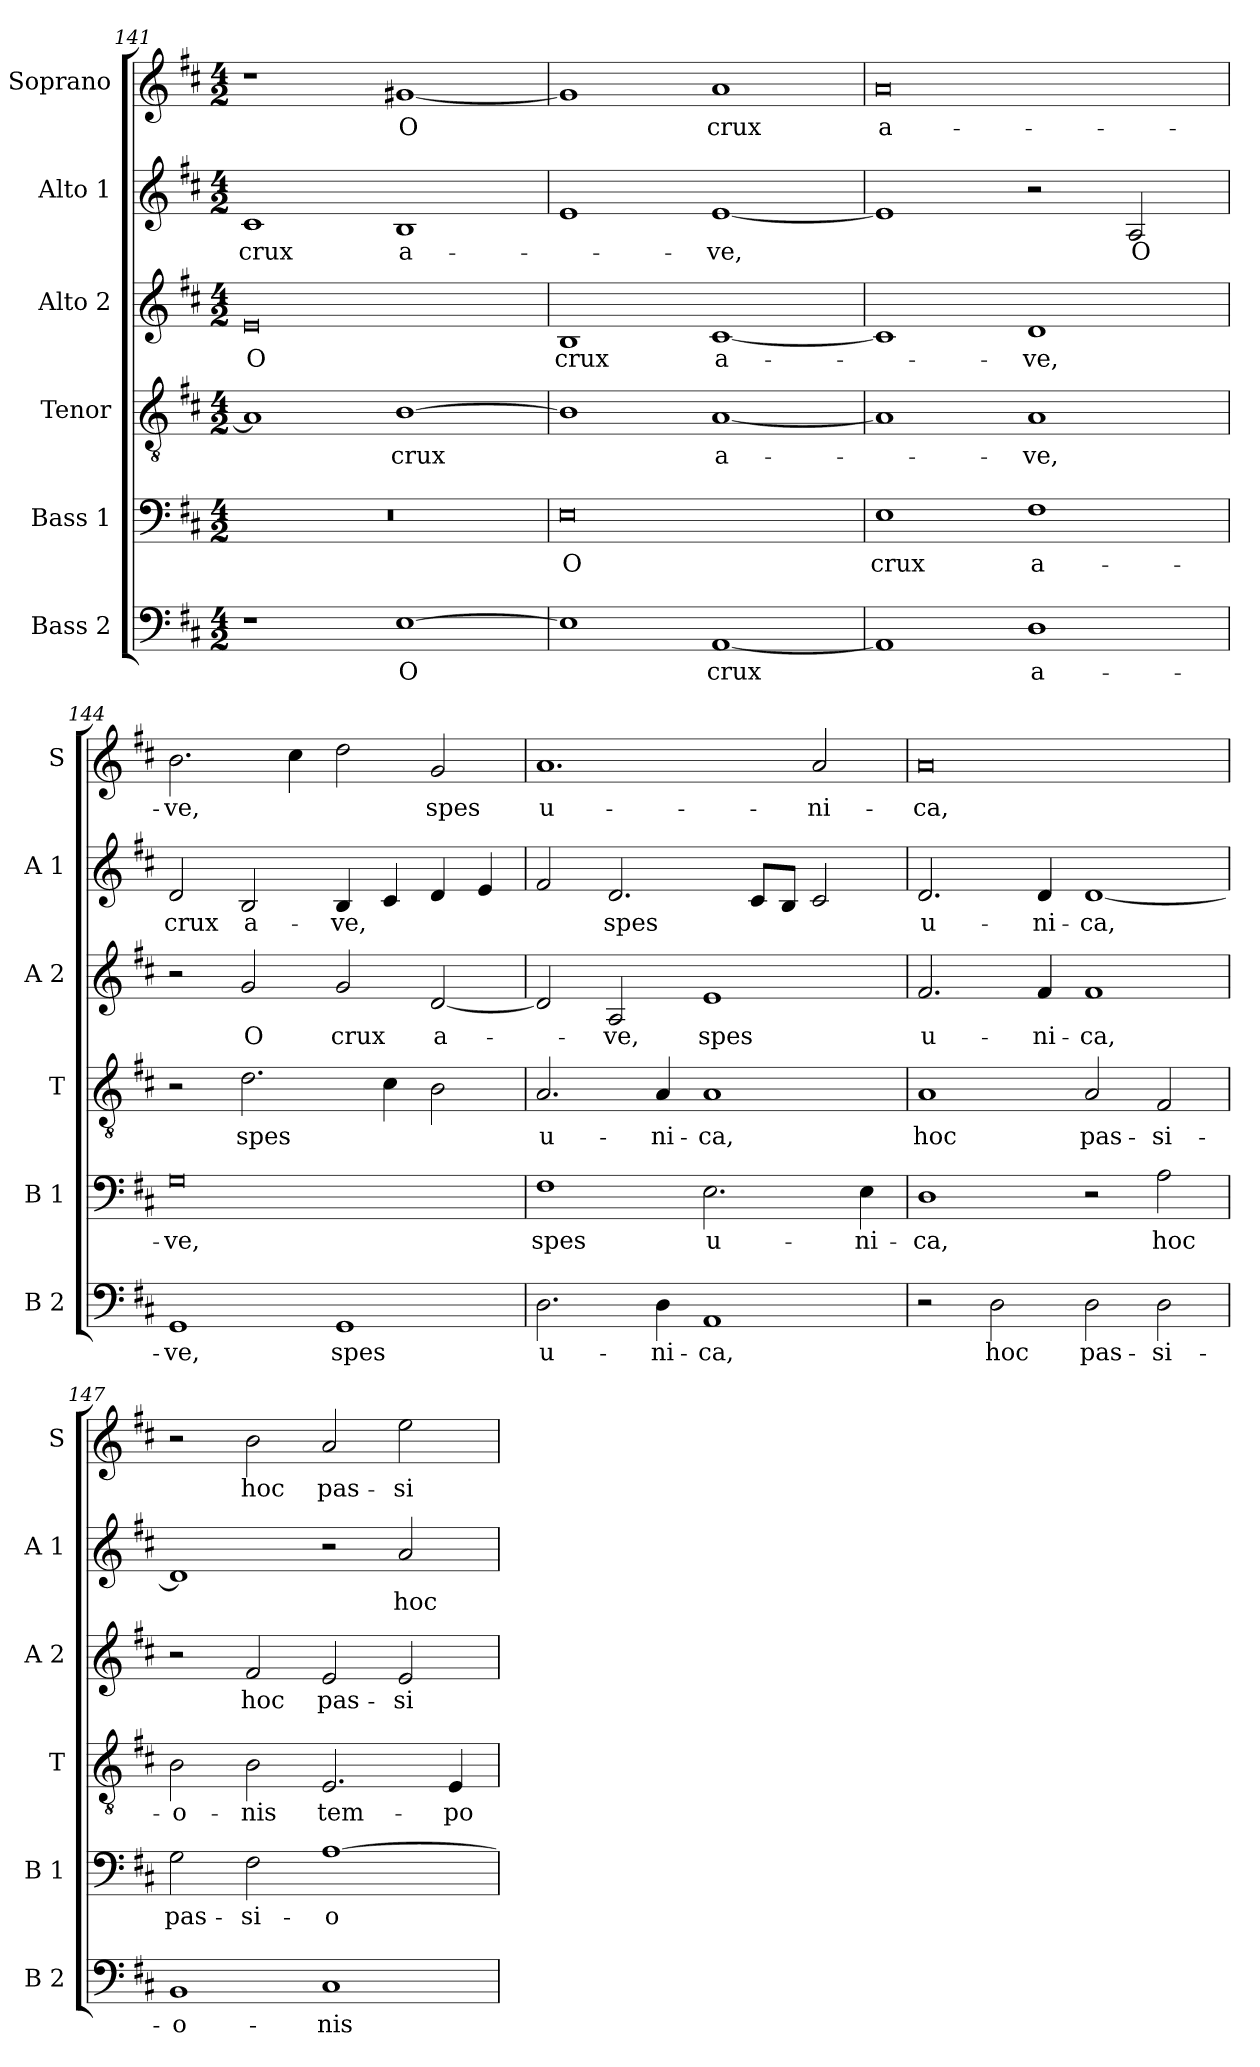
**kern	**text	**kern	**text	**kern	**text	**kern	**text	**kern	**text	**kern	**text
*part6	*part6	*part5	*part5	*part4	*part4	*part3	*part3	*part2	*part2	*part1	*part1
*staff6	*staff6	*staff5	*staff5	*staff4	*staff4	*staff3	*staff3	*staff2	*staff2	*staff1	*staff1
*I"Bass 2	*	*I"Bass 1	*	*I"Tenor	*	*I"Alto 2	*	*I"Alto 1	*	*I"Soprano	*
*I'B 2	*	*I'B 1	*	*I'T	*	*I'A 2	*	*I'A 1	*	*I'S	*
*clefF4	*	*clefF4	*	*clefGv2	*	*clefG2	*	*clefG2	*	*clefG2	*
*k[f#c#]	*	*k[f#c#]	*	*k[f#c#]	*	*k[f#c#]	*	*k[f#c#]	*	*k[f#c#]	*
*D:	*	*D:	*	*D:	*	*D:	*	*D:	*	*D:	*
*M4/2	*	*M4/2	*	*M4/2	*	*M4/2	*	*M4/2	*	*M4/2	*
=141	=141	=141	=141	=141	=141	=141	=141	=141	=141	=141	=141
!	!	!	!	!	!	!	!LO:LY:b	!	!LO:LY:b	!	!
1r	.	0r	.	1A]	.	0e	O	1c#	crux	1r	.
!	!LO:LY:b	!	!	!	!LO:LY:b	!	!	!	!LO:LY:b	!	!LO:LY:b
[1E	O	.	.	[1B	crux	.	.	1B	a-	[1g#X	O
=142	=142	=142	=142	=142	=142	=142	=142	=142	=142	=142	=142
!	!	!	!LO:LY:b	!	!	!	!LO:LY:b	!	!	!	!
1E]	.	0E	O	1B]	.	1B	crux	1e	.	1g#]	.
!	!LO:LY:b	!	!	!	!LO:LY:b	!	!LO:LY:b	!	!LO:LY:b	!	!LO:LY:b
[1AA	crux	.	.	[1A	a-	[1c#	a-	[1e	-ve,	1a	crux
=143	=143	=143	=143	=143	=143	=143	=143	=143	=143	=143	=143
!	!	!	!LO:LY:b	!	!	!	!	!	!	!	!LO:LY:b
1AA]	.	1E	crux	1A]	.	1c#]	.	1e]	.	0a	a-
!	!LO:LY:b	!	!LO:LY:b	!	!LO:LY:b	!	!LO:LY:b	!	!	!	!
1D	a-	1F#	a-	1A	-ve,	1d	-ve,	2r	.	.	.
!	!	!	!	!	!	!	!	!	!LO:LY:b	!	!
.	.	.	.	.	.	.	.	2A/	O	.	.
=144	=144	=144	=144	=144	=144	=144	=144	=144	=144	=144	=144
!	!LO:LY:b	!	!LO:LY:b	!	!	!	!	!	!LO:LY:b	!	!LO:LY:b
1GG	-ve,	0G	-ve,	2r	.	2r	.	2d/	crux	2.b\	-ve,
!	!	!	!	!	!LO:LY:b	!	!LO:LY:b	!	!LO:LY:b	!	!
.	.	.	.	2.d\	spes	2g/	O	2B/	a-	.	.
.	.	.	.	.	.	.	.	.	.	4cc#\	.
!	!LO:LY:b	!	!	!	!	!	!LO:LY:b	!	!LO:LY:b	!	!
1GG	spes	.	.	.	.	2g/	crux	4B/	-ve,	2dd\	.
.	.	.	.	4c#\	.	.	.	4c#/	.	.	.
!	!	!	!	!	!	!	!LO:LY:b	!	!	!	!LO:LY:b
.	.	.	.	2B\	.	[2d/	a-	4d/	.	2g/	spes
.	.	.	.	.	.	.	.	4e/	.	.	.
=145	=145	=145	=145	=145	=145	=145	=145	=145	=145	=145	=145
!	!LO:LY:b	!	!LO:LY:b	!	!LO:LY:b	!	!	!	!	!	!LO:LY:b
2.D\	u-	1F#	spes	2.A/	u-	2d/]	.	2f#/	.	1.a	u-
!	!	!	!	!	!	!	!LO:LY:b	!	!LO:LY:b	!	!
.	.	.	.	.	.	2A/	-ve,	2.d/	spes	.	.
!	!LO:LY:b	!	!	!	!LO:LY:b	!	!	!	!	!	!
4D\	-ni-	.	.	4A/	-ni-	.	.	.	.	.	.
!	!LO:LY:b	!	!LO:LY:b	!	!LO:LY:b	!	!LO:LY:b	!	!	!	!
1AA	-ca,	2.E\	u-	1A	-ca,	1e	spes	.	.	.	.
.	.	.	.	.	.	.	.	8c#/L	.	.	.
.	.	.	.	.	.	.	.	8B/J	.	.	.
!	!	!	!	!	!	!	!	!	!	!	!LO:LY:b
.	.	.	.	.	.	.	.	2c#/	.	2a/	-ni-
!	!	!	!LO:LY:b	!	!	!	!	!	!	!	!
.	.	4E\	-ni-	.	.	.	.	.	.	.	.
=146	=146	=146	=146	=146	=146	=146	=146	=146	=146	=146	=146
!	!	!	!LO:LY:b	!	!LO:LY:b	!	!LO:LY:b	!	!LO:LY:b	!	!LO:LY:b
2r	.	1D	-ca,	1A	hoc	2.f#/	u-	2.d/	u-	0a	-ca,
!	!LO:LY:b	!	!	!	!	!	!	!	!	!	!
2D\	hoc	.	.	.	.	.	.	.	.	.	.
!	!	!	!	!	!	!	!LO:LY:b	!	!LO:LY:b	!	!
.	.	.	.	.	.	4f#/	-ni-	4d/	-ni-	.	.
!	!LO:LY:b	!	!	!	!LO:LY:b	!	!LO:LY:b	!	!LO:LY:b	!	!
2D\	pas-	2r	.	2A/	pas-	1f#	-ca,	[1d	-ca,	.	.
!	!LO:LY:b	!	!LO:LY:b	!	!LO:LY:b	!	!	!	!	!	!
2D\	-si-	2A\	hoc	2F#/	-si-	.	.	.	.	.	.
!!LO:PB:g=z
=147	=147	=147	=147	=147	=147	=147	=147	=147	=147	=147	=147
!	!LO:LY:b	!	!LO:LY:b	!	!LO:LY:b	!	!	!	!	!	!
1BB	-o-	2G\	pas-	2B\	-o-	2r	.	1d]	.	2r	.
!	!	!	!LO:LY:b	!	!LO:LY:b	!	!LO:LY:b	!	!	!	!LO:LY:b
.	.	2F#\	-si-	2B\	-nis	2f#/	hoc	.	.	2b\	hoc
!	!LO:LY:b	!	!LO:LY:b	!	!LO:LY:b	!	!LO:LY:b	!	!	!	!LO:LY:b
1C#	-nis	[1A	-o-	2.E/	tem-	2e/	pas-	2r	.	2a/	pas-
!	!	!	!	!	!	!	!LO:LY:b	!	!LO:LY:b	!	!LO:LY:b
.	.	.	.	.	.	2e/	-si-	2a/	hoc	2ee\	-si-
!	!	!	!	!	!LO:LY:b	!	!	!	!	!	!
.	.	.	.	4E/	-po-	.	.	.	.	.	.
=	=	=	=	=	=	=	=	=	=	=	=
*-	*-	*-	*-	*-	*-	*-	*-	*-	*-	*-	*-
